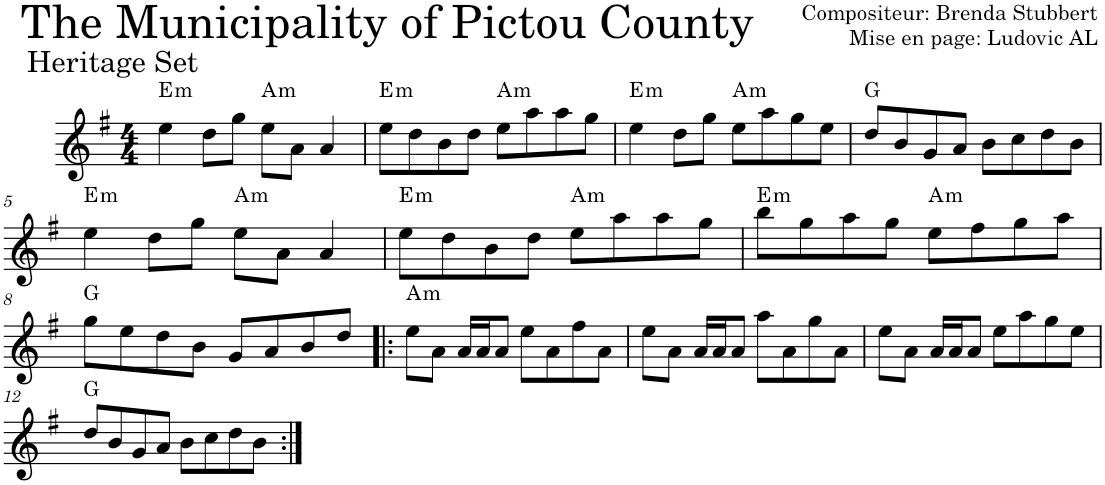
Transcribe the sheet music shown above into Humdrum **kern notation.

**kern	**harte
*part1	*part1
*staff1	*
*I"Violon	*
*I'Vln.	*
*clefG2	*
*k[f#]	*
*M4/4	*
=1	=1
!	!LO:H:kt=m
4ee\	E:min
8dd\L	.
8gg\J	.
!	!LO:H:kt=m
8ee\L	A:min
8a\J	.
4a/	.
=2	=2
!	!LO:H:kt=m
8ee\L	E:min
8dd\	.
8b\	.
8dd\J	.
!	!LO:H:kt=m
8ee\L	A:min
8aa\	.
8aa\	.
8gg\J	.
=3	=3
!	!LO:H:kt=m
4ee\	E:min
8dd\L	.
8gg\J	.
!	!LO:H:kt=m
8ee\L	A:min
8aa\	.
8gg\	.
8ee\J	.
=4	=4
8dd/L	G:maj
8b/	.
8g/	.
8a/J	.
8b\L	.
8cc\	.
8dd\	.
8b\J	.
!!LO:LB:g=z
=5	=5
!	!LO:H:kt=m
4ee\	E:min
8dd\L	.
8gg\J	.
!	!LO:H:kt=m
8ee\L	A:min
8a\J	.
4a/	.
=6	=6
!	!LO:H:kt=m
8ee\L	E:min
8dd\	.
8b\	.
8dd\J	.
!	!LO:H:kt=m
8ee\L	A:min
8aa\	.
8aa\	.
8gg\J	.
=7	=7
!	!LO:H:kt=m
8bb\L	E:min
8gg\	.
8aa\	.
8gg\J	.
!	!LO:H:kt=m
8ee\L	A:min
8ff#\	.
8gg\	.
8aa\J	.
!!LO:LB:g=z
=8	=8
8gg\L	G:maj
8ee\	.
8dd\	.
8b\J	.
8g/L	.
8a/	.
8b/	.
8dd/J	.
=9!|:	=9!|:
!	!LO:H:kt=m
8ee\L	A:min
8a\J	.
16a/LL	.
16a/J	.
8a/J	.
8ee\L	.
8a\	.
8ff#\	.
8a\J	.
=10	=10
8ee\L	.
8a\J	.
16a/LL	.
16a/J	.
8a/J	.
8aa\L	.
8a\	.
8gg\	.
8a\J	.
=11	=11
8ee\L	.
8a\J	.
16a/LL	.
16a/J	.
8a/J	.
8ee\L	.
8aa\	.
8gg\	.
8ee\J	.
!!LO:LB:g=z
=12	=12
8dd/L	G:maj
8b/	.
8g/	.
8a/J	.
8b\L	.
8cc\	.
8dd\	.
8b\J	.
=:|!	=:|!
*-	*-
